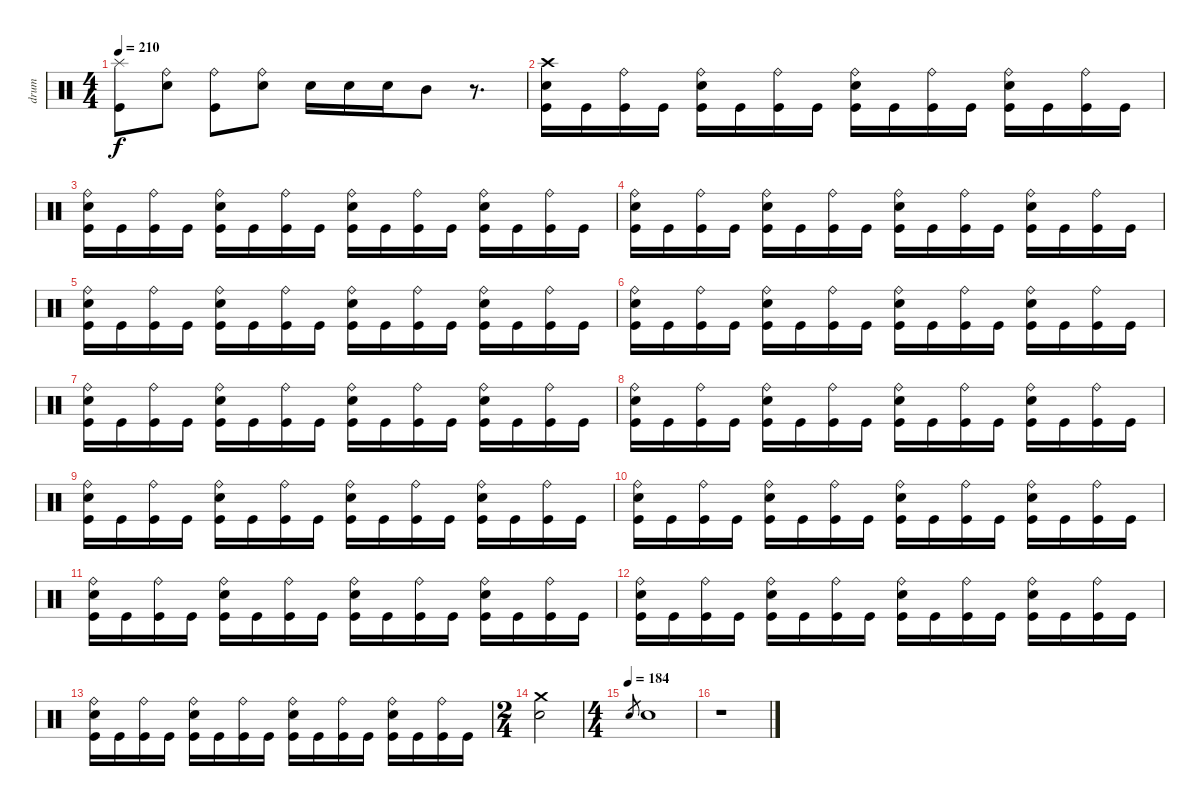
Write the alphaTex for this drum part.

\track ("drum" "drum") {instrument percussion}
\staff {score}
\articulation defaults
\ts (4 4)
\tempo 210
\clef neutral
\ks c
("Kick (hit)" "Splash (hit)").8{dy f} ("Electric Snare (hit)" "Ride (bell)").8 ("Kick (hit)" "Ride (bell)").8 ("Electric Snare (hit)" "Ride (bell)").8 "Electric Snare (hit)".16 "Electric Snare (hit)".16 "Electric Snare (hit)".16 "Mid Tom (hit)".8 r.8{d} |
("Kick (hit)" "Electric Snare (hit)" "Crash high (hit)").16 "Kick (hit)".16 ("Kick (hit)" "Ride (bell)").16 "Kick (hit)".16 ("Kick (hit)" "Electric Snare (hit)" "Ride (bell)").16 "Kick (hit)".16 ("Kick (hit)" "Ride (bell)").16 "Kick (hit)".16 ("Kick (hit)" "Electric Snare (hit)" "Ride (bell)").16 "Kick (hit)".16 ("Kick (hit)" "Ride (bell)").16 "Kick (hit)".16 ("Kick (hit)" "Electric Snare (hit)" "Ride (bell)").16 "Kick (hit)".16 ("Kick (hit)" "Ride (bell)").16 "Kick (hit)".16 |
("Kick (hit)" "Electric Snare (hit)" "Ride (bell)").16 "Kick (hit)".16 ("Kick (hit)" "Ride (bell)").16 "Kick (hit)".16 ("Kick (hit)" "Electric Snare (hit)" "Ride (bell)").16 "Kick (hit)".16 ("Kick (hit)" "Ride (bell)").16 "Kick (hit)".16 ("Kick (hit)" "Electric Snare (hit)" "Ride (bell)").16 "Kick (hit)".16 ("Kick (hit)" "Ride (bell)").16 "Kick (hit)".16 ("Kick (hit)" "Electric Snare (hit)" "Ride (bell)").16 "Kick (hit)".16 ("Kick (hit)" "Ride (bell)").16 "Kick (hit)".16 |
("Kick (hit)" "Electric Snare (hit)" "Ride (bell)").16 "Kick (hit)".16 ("Kick (hit)" "Ride (bell)").16 "Kick (hit)".16 ("Kick (hit)" "Electric Snare (hit)" "Ride (bell)").16 "Kick (hit)".16 ("Kick (hit)" "Ride (bell)").16 "Kick (hit)".16 ("Kick (hit)" "Electric Snare (hit)" "Ride (bell)").16 "Kick (hit)".16 ("Kick (hit)" "Ride (bell)").16 "Kick (hit)".16 ("Kick (hit)" "Electric Snare (hit)" "Ride (bell)").16 "Kick (hit)".16 ("Kick (hit)" "Ride (bell)").16 "Kick (hit)".16 |
("Kick (hit)" "Electric Snare (hit)" "Ride (bell)").16 "Kick (hit)".16 ("Kick (hit)" "Ride (bell)").16 "Kick (hit)".16 ("Kick (hit)" "Electric Snare (hit)" "Ride (bell)").16 "Kick (hit)".16 ("Kick (hit)" "Ride (bell)").16 "Kick (hit)".16 ("Kick (hit)" "Electric Snare (hit)" "Ride (bell)").16 "Kick (hit)".16 ("Kick (hit)" "Ride (bell)").16 "Kick (hit)".16 ("Kick (hit)" "Electric Snare (hit)" "Ride (bell)").16 "Kick (hit)".16 ("Kick (hit)" "Ride (bell)").16 "Kick (hit)".16 |
("Kick (hit)" "Electric Snare (hit)" "Ride (bell)").16 "Kick (hit)".16 ("Kick (hit)" "Ride (bell)").16 "Kick (hit)".16 ("Kick (hit)" "Electric Snare (hit)" "Ride (bell)").16 "Kick (hit)".16 ("Kick (hit)" "Ride (bell)").16 "Kick (hit)".16 ("Kick (hit)" "Electric Snare (hit)" "Ride (bell)").16 "Kick (hit)".16 ("Kick (hit)" "Ride (bell)").16 "Kick (hit)".16 ("Kick (hit)" "Electric Snare (hit)" "Ride (bell)").16 "Kick (hit)".16 ("Kick (hit)" "Ride (bell)").16 "Kick (hit)".16 |
("Kick (hit)" "Electric Snare (hit)" "Ride (bell)").16 "Kick (hit)".16 ("Kick (hit)" "Ride (bell)").16 "Kick (hit)".16 ("Kick (hit)" "Electric Snare (hit)" "Ride (bell)").16 "Kick (hit)".16 ("Kick (hit)" "Ride (bell)").16 "Kick (hit)".16 ("Kick (hit)" "Electric Snare (hit)" "Ride (bell)").16 "Kick (hit)".16 ("Kick (hit)" "Ride (bell)").16 "Kick (hit)".16 ("Kick (hit)" "Electric Snare (hit)" "Ride (bell)").16 "Kick (hit)".16 ("Kick (hit)" "Ride (bell)").16 "Kick (hit)".16 |
("Kick (hit)" "Electric Snare (hit)" "Ride (bell)").16 "Kick (hit)".16 ("Kick (hit)" "Ride (bell)").16 "Kick (hit)".16 ("Kick (hit)" "Electric Snare (hit)" "Ride (bell)").16 "Kick (hit)".16 ("Kick (hit)" "Ride (bell)").16 "Kick (hit)".16 ("Kick (hit)" "Electric Snare (hit)" "Ride (bell)").16 "Kick (hit)".16 ("Kick (hit)" "Ride (bell)").16 "Kick (hit)".16 ("Kick (hit)" "Electric Snare (hit)" "Ride (bell)").16 "Kick (hit)".16 ("Kick (hit)" "Ride (bell)").16 "Kick (hit)".16 |
("Kick (hit)" "Electric Snare (hit)" "Ride (bell)").16 "Kick (hit)".16 ("Kick (hit)" "Ride (bell)").16 "Kick (hit)".16 ("Kick (hit)" "Electric Snare (hit)" "Ride (bell)").16 "Kick (hit)".16 ("Kick (hit)" "Ride (bell)").16 "Kick (hit)".16 ("Kick (hit)" "Electric Snare (hit)" "Ride (bell)").16 "Kick (hit)".16 ("Kick (hit)" "Ride (bell)").16 "Kick (hit)".16 ("Kick (hit)" "Electric Snare (hit)" "Ride (bell)").16 "Kick (hit)".16 ("Kick (hit)" "Ride (bell)").16 "Kick (hit)".16 |
("Kick (hit)" "Electric Snare (hit)" "Ride (bell)").16 "Kick (hit)".16 ("Kick (hit)" "Ride (bell)").16 "Kick (hit)".16 ("Kick (hit)" "Electric Snare (hit)" "Ride (bell)").16 "Kick (hit)".16 ("Kick (hit)" "Ride (bell)").16 "Kick (hit)".16 ("Kick (hit)" "Electric Snare (hit)" "Ride (bell)").16 "Kick (hit)".16 ("Kick (hit)" "Ride (bell)").16 "Kick (hit)".16 ("Kick (hit)" "Electric Snare (hit)" "Ride (bell)").16 "Kick (hit)".16 ("Kick (hit)" "Ride (bell)").16 "Kick (hit)".16 |
("Kick (hit)" "Electric Snare (hit)" "Ride (bell)").16 "Kick (hit)".16 ("Kick (hit)" "Ride (bell)").16 "Kick (hit)".16 ("Kick (hit)" "Electric Snare (hit)" "Ride (bell)").16 "Kick (hit)".16 ("Kick (hit)" "Ride (bell)").16 "Kick (hit)".16 ("Kick (hit)" "Electric Snare (hit)" "Ride (bell)").16 "Kick (hit)".16 ("Kick (hit)" "Ride (bell)").16 "Kick (hit)".16 ("Kick (hit)" "Electric Snare (hit)" "Ride (bell)").16 "Kick (hit)".16 ("Kick (hit)" "Ride (bell)").16 "Kick (hit)".16 |
("Kick (hit)" "Electric Snare (hit)" "Ride (bell)").16 "Kick (hit)".16 ("Kick (hit)" "Ride (bell)").16 "Kick (hit)".16 ("Kick (hit)" "Electric Snare (hit)" "Ride (bell)").16 "Kick (hit)".16 ("Kick (hit)" "Ride (bell)").16 "Kick (hit)".16 ("Kick (hit)" "Electric Snare (hit)" "Ride (bell)").16 "Kick (hit)".16 ("Kick (hit)" "Ride (bell)").16 "Kick (hit)".16 ("Kick (hit)" "Electric Snare (hit)" "Ride (bell)").16 "Kick (hit)".16 ("Kick (hit)" "Ride (bell)").16 "Kick (hit)".16 |
("Kick (hit)" "Electric Snare (hit)" "Ride (bell)").16 "Kick (hit)".16 ("Kick (hit)" "Ride (bell)").16 "Kick (hit)".16 ("Kick (hit)" "Electric Snare (hit)" "Ride (bell)").16 "Kick (hit)".16 ("Kick (hit)" "Ride (bell)").16 "Kick (hit)".16 ("Kick (hit)" "Electric Snare (hit)" "Ride (bell)").16 "Kick (hit)".16 ("Kick (hit)" "Ride (bell)").16 "Kick (hit)".16 ("Kick (hit)" "Electric Snare (hit)" "Ride (bell)").16 "Kick (hit)".16 ("Kick (hit)" "Ride (bell)").16 "Kick (hit)".16 |
\ts (2 4)
("Electric Snare (hit)" "Crash medium (hit)").2 |
\ts (4 4)
\tempo (184)
"Electric Snare (hit)".8{gr} "Electric Snare (hit)".1 |
r.1
